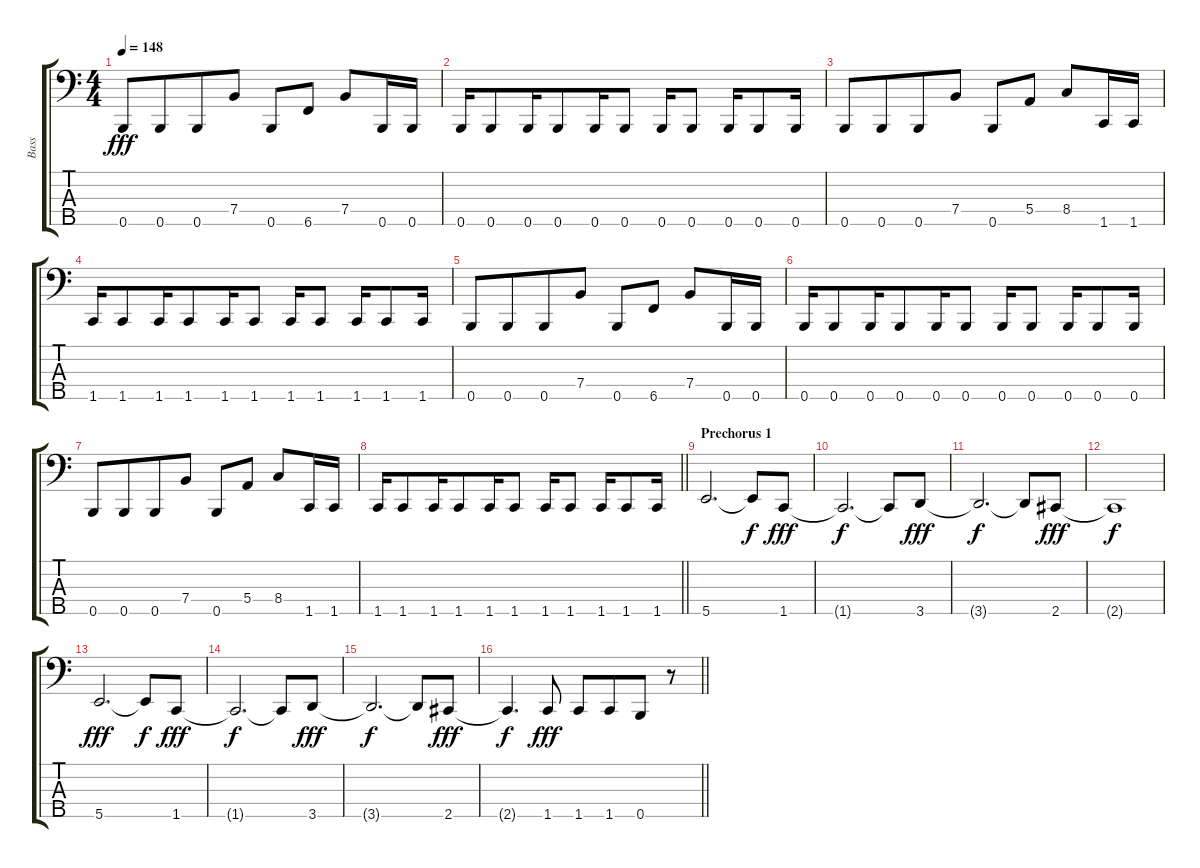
\track ("Bass" "Bass") {instrument electricbassfinger}
\staff {score tabs}
\tuning (G2 D2 A1 E1 B0) {hide}
\ts (4 4)
\tempo 148
\clef f4
\ks c
0.5.8{dy fff beam merge} 0.5.8{beam merge} 0.5.8 7.4.8 0.5.8{beam merge} 6.5.8 7.4.8{beam merge} 0.5.16{beam merge} 0.5.16 |
0.5.16{beam merge} 0.5.8{beam merge} 0.5.16{beam merge} 0.5.8{beam merge} 0.5.16{beam merge} 0.5.8 0.5.16{beam merge} 0.5.8 0.5.16 0.5.8 0.5.16 |
0.5.8{beam merge} 0.5.8{beam merge} 0.5.8 7.4.8 0.5.8{beam merge} 5.4.8 8.4.8{beam merge} 1.5.16{beam merge} 1.5.16 |
1.5.16{beam merge} 1.5.8{beam merge} 1.5.16{beam merge} 1.5.8{beam merge} 1.5.16{beam merge} 1.5.8 1.5.16{beam merge} 1.5.8 1.5.16 1.5.8 1.5.16 |
0.5.8{beam merge} 0.5.8{beam merge} 0.5.8 7.4.8 0.5.8{beam merge} 6.5.8 7.4.8{beam merge} 0.5.16{beam merge} 0.5.16 |
0.5.16{beam merge} 0.5.8{beam merge} 0.5.16{beam merge} 0.5.8{beam merge} 0.5.16{beam merge} 0.5.8 0.5.16{beam merge} 0.5.8 0.5.16 0.5.8 0.5.16 |
0.5.8{beam merge} 0.5.8{beam merge} 0.5.8 7.4.8 0.5.8{beam merge} 5.4.8 8.4.8{beam merge} 1.5.16{beam merge} 1.5.16 |
\barLineRight lightlight
1.5.16{beam merge} 1.5.8{beam merge} 1.5.16{beam merge} 1.5.8{beam merge} 1.5.16{beam merge} 1.5.8 1.5.16{beam merge} 1.5.8 1.5.16 1.5.8 1.5.16 |
\section ("" "Prechorus 1")
5.5.2{d} 5.5{t}.8{dy f beam merge} 1.5.8{dy fff} |
1.5{t}.2{d dy f beam merge} 1.5{t}.8{beam merge} 3.5.8{dy fff} |
3.5{t}.2{d dy f} 3.5{t}.8{beam merge} 2.5.8{dy fff} |
2.5{t}.1{dy f} |
5.5.2{d dy fff} 5.5{t}.8{dy f beam merge} 1.5.8{dy fff} |
1.5{t}.2{d dy f beam merge} 1.5{t}.8 3.5.8{dy fff} |
3.5{t}.2{d dy f} 3.5{t}.8 2.5.8{dy fff} |
\barLineRight lightlight
2.5{t}.4{d dy f} 1.5.8{dy fff} 1.5.8 1.5.8{beam merge} 0.5.8 r.8
